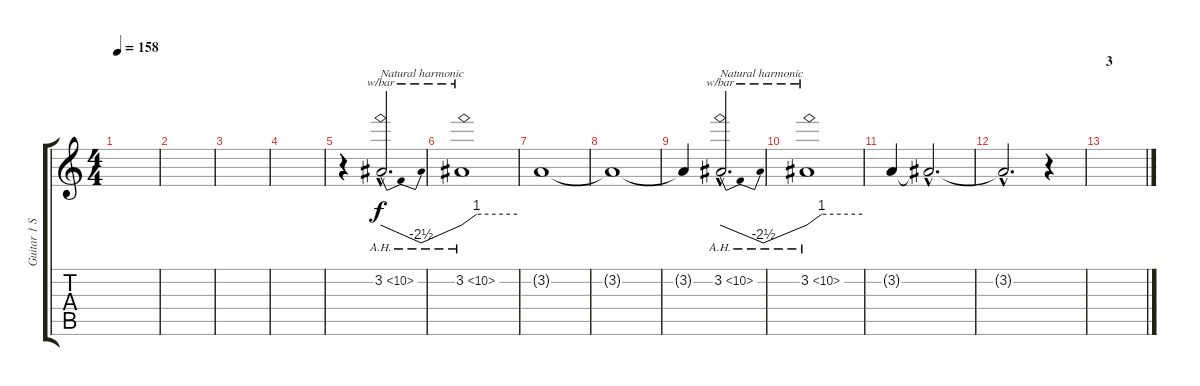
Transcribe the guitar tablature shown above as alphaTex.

\track ("Guitar 1 Solo " "Guitar 1 S") {instrument distortionguitar}
\staff {score tabs}
\tuning (C4 G3 Eb3 Bb2 F2 C2) {hide}
\ts (4 4)
\tempo 158
\clef g2
\ks c
|
|
|
|
r.4 3.2{ah 7 hac}.2{d tbe (dip default 0 0 30 -10 60 0) txt "Natural harmonic"} |
3.2{ah 7}.1{tbe (custom default 0 0 16 4 60 4)} |
3.2{t}.1 |
3.2{t}.1 |
3.2{t}.4 3.2{ah 7 hac}.2{d tbe (dip default 0 0 30 -10 60 0) txt "Natural harmonic"} |
3.2{ah 7}.1{tbe (custom default 0 0 16 4 60 4)} |
3.2{t}.4 3.2{hac t}.2{d} |
3.2{hac t}.2{d} r.4 |
\section ("" "3")
